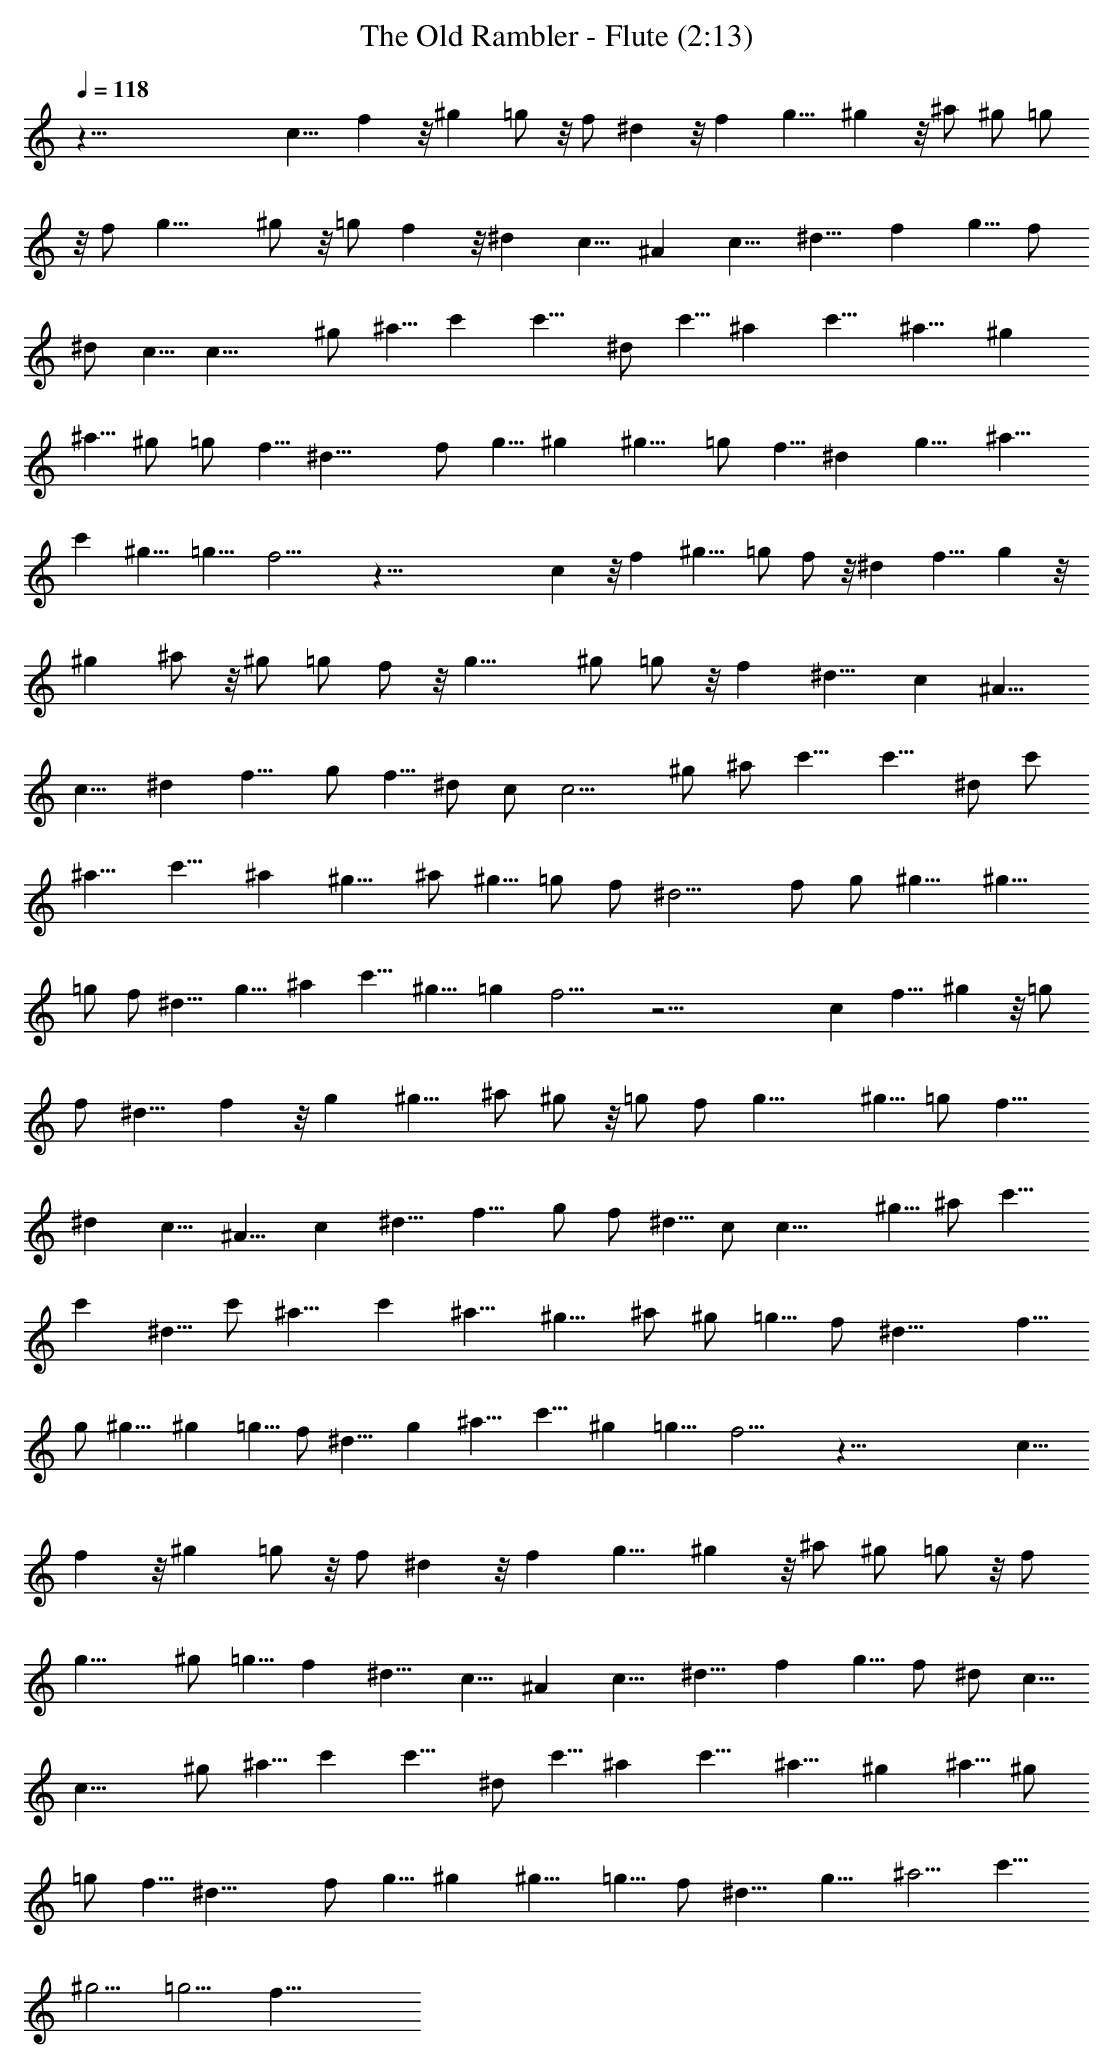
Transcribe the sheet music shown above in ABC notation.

X:1
T:The Old Rambler - Flute (2:13)
L:1/4
Q:118
K:C
z95/8 c9/8 f z/8 ^g =g/2 z/8 f/2 ^d z/8 f g9/8 ^g z/8 ^a/2 ^g/2 =g/2
z/8 f/2 g17/8 ^g/2 z/8 =g/2 f z/8 ^d c9/8 ^A c9/8 ^d9/8 f g5/8 f/2
^d/2 c5/8 c17/8 ^g/2 ^a5/8 c' c'9/8 ^d/2 c'5/8 ^a c'9/8 ^a9/8 ^g
^a5/8 ^g/2 =g/2 f5/8 ^d17/8 f/2 g5/8 ^g ^g9/8 =g/2 f5/8 ^d g9/8 ^a9/8
c' ^g9/8 =g9/8 f13/4 z69/8 c z/8 f ^g9/8 =g/2 f/2 z/8 ^d f9/8 g z/8
^g ^a/2 z/8 ^g/2 =g/2 f/2 z/8 g17/8 ^g/2 =g/2 z/8 f ^d9/8 c ^A9/8
c9/8 ^d f9/8 g/2 f5/8 ^d/2 c/2 c9/4 ^g/2 ^a/2 c'9/8 c'9/8 ^d/2 c'/2
^a9/8 c'9/8 ^a ^g9/8 ^a/2 ^g5/8 =g/2 f/2 ^d9/4 f/2 g/2 ^g9/8 ^g9/8
=g/2 f/2 ^d9/8 g9/8 ^a c'9/8 ^g9/8 =g f13/4 z35/4 c f9/8 ^g z/8 =g/2
f/2 ^d9/8 f z/8 g ^g9/8 ^a/2 ^g/2 z/8 =g/2 f/2 g17/8 ^g5/8 =g/2 f9/8
^d c9/8 ^A9/8 c ^d9/8 f9/8 g/2 f/2 ^d5/8 c/2 c17/8 ^g5/8 ^a/2 c'9/8
c' ^d5/8 c'/2 ^a9/8 c' ^a9/8 ^g9/8 ^a/2 ^g/2 =g5/8 f/2 ^d17/8 f5/8
g/2 ^g9/8 ^g =g5/8 f/2 ^d9/8 g ^a9/8 c'9/8 ^g =g9/8 f13/4 z69/8 c9/8
f z/8 ^g =g/2 z/8 f/2 ^d z/8 f g9/8 ^g z/8 ^a/2 ^g/2 =g/2 z/8 f/2
g17/8 ^g/2 =g5/8 f ^d9/8 c9/8 ^A c9/8 ^d9/8 f g5/8 f/2 ^d/2 c5/8
c17/8 ^g/2 ^a5/8 c' c'9/8 ^d/2 c'5/8 ^a c'9/8 ^a9/8 ^g ^a5/8 ^g/2
=g/2 f5/8 ^d17/8 f/2 g5/8 ^g ^g9/8 =g5/8 f/2 ^d9/8 g9/8 ^a5/4 c'9/8
^g5/4 =g5/4 f31/8
